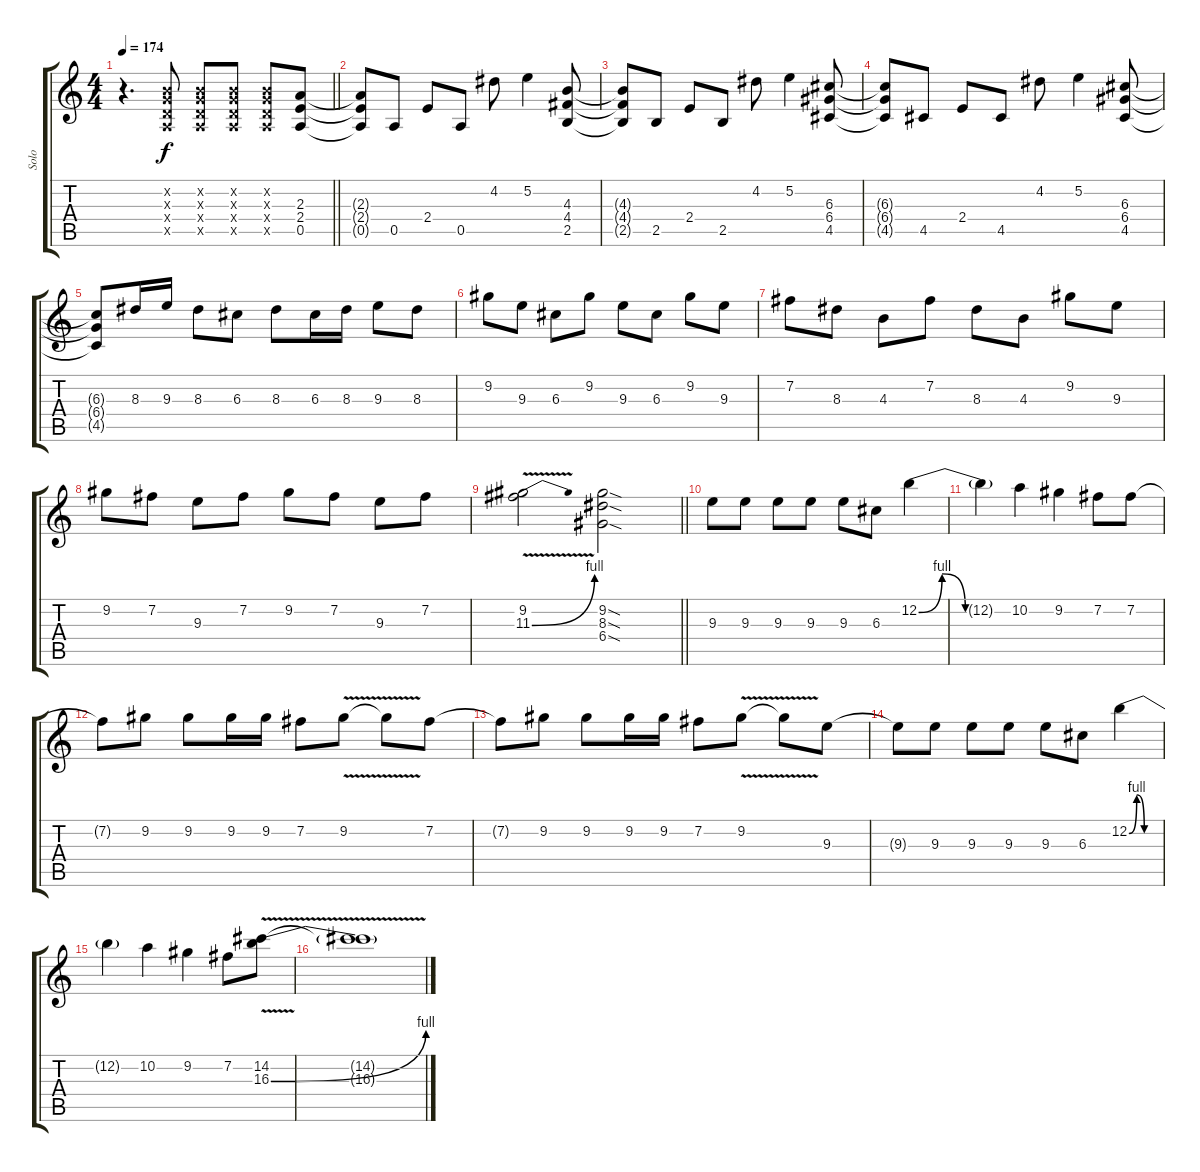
\track ("Solo" "Solo") {instrument overdrivenguitar}
\staff {score tabs}
\tuning (E4 B3 G3 D3 A2 E2) {hide}
\ts (4 4)
\tempo 174
\clef g2
\barLineRight lightlight
\ks c
r.4{d dy f} (0.2{x} 0.3{x} 0.4{x} 0.5{x}).8 (0.2{x} 0.3{x} 0.4{x} 0.5{x}).8 (0.2{x} 0.3{x} 0.4{x} 0.5{x}).8 (0.2{x} 0.3{x} 0.4{x} 0.5{x}).8 (2.3 2.4 0.5).8 |
(2.3{t} 2.4{t} 0.5{t}).8 0.5.8 2.4.8 0.5.8 4.2.8 5.2.4 (4.3 4.4 2.5).8 |
(4.3{t} 4.4{t} 2.5{t}).8 2.5.8 2.4.8 2.5.8 4.2.8 5.2.4 (6.3 6.4 4.5).8 |
(6.3{t} 6.4{t} 4.5{t}).8 4.5.8 2.4.8 4.5.8 4.2.8 5.2.4 (6.3 6.4 4.5).8 |
(6.3{t} 6.4{t} 4.5{t}).8 8.3.16 9.3.16 8.3.8 6.3.8 8.3.8 6.3.16 8.3.16 9.3.8 8.3.8 |
9.2.8 9.3.8 6.3.8 9.2.8 9.3.8 6.3.8 9.2.8 9.3.8 |
7.2.8 8.3.8 4.3.8 7.2.8 8.3.8 4.3.8 9.2.8 9.3.8 |
9.2.8 7.2.8 9.3.8 7.2.8 9.2.8 7.2.8 9.3.8 7.2.8 |
\barLineRight lightlight
(9.2 11.3{be (bend 0 0 60 4) v}).2 (9.2{sod} 8.3{sod} 6.4{sod}).2 |
9.3.8 9.3.8 9.3.8 9.3.8 9.3.8 6.3.8 12.2{be (custom 0 0 15 4 30 0 45 0 60 0)}.4 |
12.2{t}.4 10.2.4 9.2.4 7.2.8 7.2.8 |
7.2{t}.8 9.2.8 9.2.8 9.2.16 9.2.16 7.2.8 9.2{v}.8 9.2{t}.8 7.2.8 |
7.2{t}.8 9.2.8 9.2.8 9.2.16 9.2.16 7.2.8 9.2{v}.8 9.2{t}.8 9.3.8 |
9.3{t}.8 9.3.8 9.3.8 9.3.8 9.3.8 6.3.8 12.2{be (custom 0 0 15 4 30 0 45 0 60 0)}.4 |
12.2{t}.4 10.2.4 9.2.4 7.2.8 (14.2 16.3{be (bend 0 0 60 4) v}).8 |
(14.2{t} 16.3{t}).1
